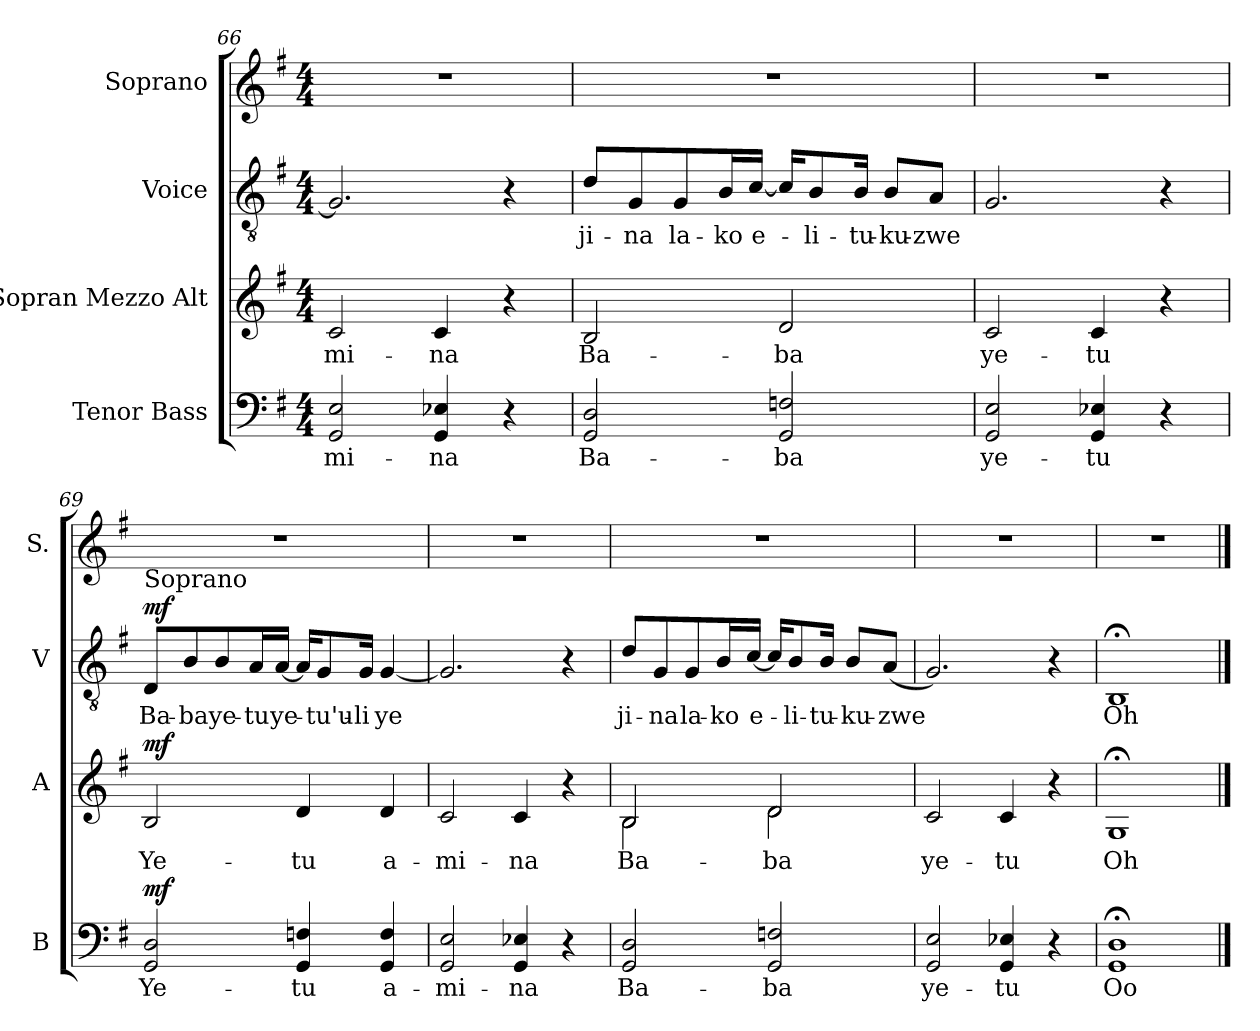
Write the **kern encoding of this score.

**kern	**text	**dynam	**kern	**text	**dynam	**kern	**text	**dynam	**kern
*part4	*part4	*part4	*part3	*part3	*part3	*part2	*part2	*part2	*part1
*staff4	*staff4	*staff4	*staff3	*staff3	*staff3	*staff2	*staff2	*staff2	*staff1
*I"Tenor Bass	*	*	*I"Sopran Mezzo Alt	*	*	*I"Voice	*	*	*I"Soprano
*I'B	*	*	*I'A	*	*	*I'V	*	*	*I'S.
*clefF4	*	*	*clefG2	*	*	*clefGv2	*	*	*clefG2
*k[f#]	*	*	*k[f#]	*	*	*k[f#]	*	*	*k[f#]
*M4/4	*	*	*M4/4	*	*	*M4/4	*	*	*M4/4
=66	=66	=66	=66	=66	=66	=66	=66	=66	=66
2GG/ 2E/	-mi-	.	2c/	-mi-	.	2.G/]	.	.	1r
4GG/ 4E-X/	-na	.	4c/	-na	.	.	.	.	.
4r	.	.	4r	.	.	4r	.	.	.
!!LO:LB:g=z
=67	=67	=67	=67	=67	=67	=67	=67	=67	=67
2GG/ 2D/	Ba-	.	2B/	Ba-	.	8d/L	ji-	.	1r
.	.	.	.	.	.	8G/	-na	.	.
.	.	.	.	.	.	8G/	la-	.	.
.	.	.	.	.	.	16B/L	-ko	.	.
.	.	.	.	.	.	[16c/JJ	e-	.	.
2GG/ 2Fn/	-ba	.	2d/	-ba	.	16c/KL]	.	.	.
.	.	.	.	.	.	8B/	-li-	.	.
.	.	.	.	.	.	16B/Jk	-tu-	.	.
.	.	.	.	.	.	8B/L	-ku-	.	.
.	.	.	.	.	.	8A/J	-zwe	.	.
=68	=68	=68	=68	=68	=68	=68	=68	=68	=68
2GG/ 2E/	ye-	.	2c/	ye-	.	2.G/	.	.	1r
4GG/ 4E-X/	-tu	.	4c/	-tu	.	.	.	.	.
4r	.	.	4r	.	.	4r	.	.	.
!!LO:PB:g=z
=69	=69	=69	=69	=69	=69	=69	=69	=69	=69
!	!	!	!	!	!	!LO:TX:a:t=Soprano	!	!	!
!	!	!LO:DY:a	!	!	!LO:DY:a	!	!	!LO:DY:a	!
2GG/ 2D/	Ye-	mf	2B/	Ye-	mf	8D/L	Ba-	mf	1r
.	.	.	.	.	.	8B/	-ba	.	.
.	.	.	.	.	.	8B/	ye-	.	.
.	.	.	.	.	.	16A/L	-tu	.	.
.	.	.	.	.	.	[16A/JJ	ye-	.	.
4GG/ 4Fn/	-tu	.	4d/	-tu	.	16A/KL]	.	.	.
.	.	.	.	.	.	8G/	-tu'u-	.	.
.	.	.	.	.	.	16G/Jk	-li	.	.
4GG/ 4F/	a-	.	4d/	a-	.	[4G/	ye	.	.
=70	=70	=70	=70	=70	=70	=70	=70	=70	=70
2GG/ 2E/	-mi-	.	2c/	-mi-	.	2.G/]	.	.	1r
4GG/ 4E-X/	-na	.	4c/	-na	.	.	.	.	.
4r	.	.	4r	.	.	4r	.	.	.
!!LO:LB:g=z
=71	=71	=71	=71	=71	=71	=71	=71	=71	=71
*	*	*	*^	*	*	*	*	*	*
2GG/ 2D/	Ba-	.	2B/	2B\	Ba-	.	8d/L	ji-	.	1r
.	.	.	.	.	.	.	8G/	-na	.	.
.	.	.	.	.	.	.	8G/	la-	.	.
.	.	.	.	.	.	.	16B/L	-ko	.	.
.	.	.	.	.	.	.	[16c/JJ	e-	.	.
2GG/ 2Fn/	-ba	.	2d/	2d\	-ba	.	16c/KL]	.	.	.
.	.	.	.	.	.	.	8B/	-li-	.	.
.	.	.	.	.	.	.	16B/Jk	-tu-	.	.
.	.	.	.	.	.	.	8B/L	-ku-	.	.
.	.	.	.	.	.	.	(8A/J	-zwe	.	.
*	*	*	*v	*v	*	*	*	*	*	*
=72	=72	=72	=72	=72	=72	=72	=72	=72	=72
2GG/ 2E/	ye-	.	2c/	ye-	.	2.G/)	.	.	1r
4GG/ 4E-X/	-tu	.	4c/	-tu	.	.	.	.	.
4r	.	.	4r	.	.	4r	.	.	.
=73	=73	=73	=73	=73	=73	=73	=73	=73	=73
1GG;< 1D;<	Oo	.	1G;<	Oh	.	1BB;<	Oh	.	1r
==	==	==	==	==	==	==	==	==	==
*-	*-	*-	*-	*-	*-	*-	*-	*-	*-
